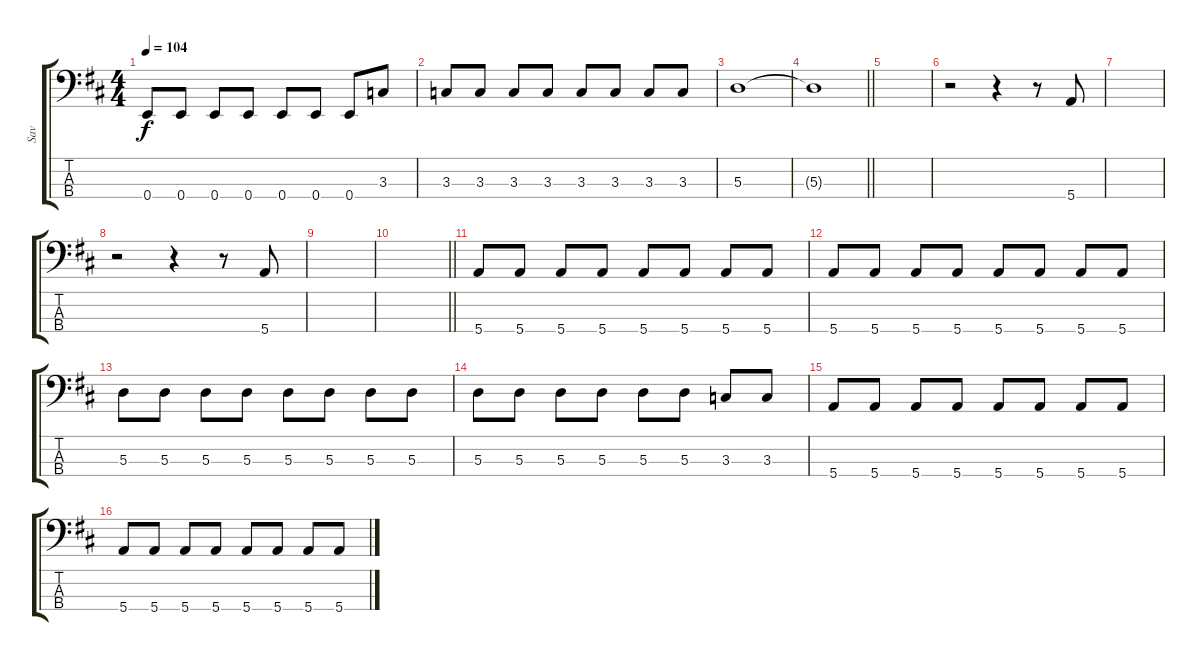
\track ("Sav" "Sav") {instrument electricbassfinger}
\staff {score tabs}
\tuning (G2 D2 A1 E1) {hide}
\ts (4 4)
\tempo 104
\clef f4
\ks d
0.4.8{dy f} 0.4.8 0.4.8 0.4.8 0.4.8 0.4.8 0.4.8 3.3.8 |
3.3.8 3.3.8 3.3.8 3.3.8 3.3.8 3.3.8 3.3.8 3.3.8 |
5.3.1 |
\barLineRight lightlight
5.3{t}.1 |
|
r.2 r.4 r.8 5.4.8 |
|
r.2 r.4 r.8 5.4.8 |
|
\barLineRight lightlight
|
5.4.8 5.4.8 5.4.8 5.4.8 5.4.8 5.4.8 5.4.8 5.4.8 |
5.4.8 5.4.8 5.4.8 5.4.8 5.4.8 5.4.8 5.4.8 5.4.8 |
5.3.8 5.3.8 5.3.8 5.3.8 5.3.8 5.3.8 5.3.8 5.3.8 |
5.3.8 5.3.8 5.3.8 5.3.8 5.3.8 5.3.8 3.3.8 3.3.8 |
5.4.8 5.4.8 5.4.8 5.4.8 5.4.8 5.4.8 5.4.8 5.4.8 |
5.4.8 5.4.8 5.4.8 5.4.8 5.4.8 5.4.8 5.4.8 5.4.8
